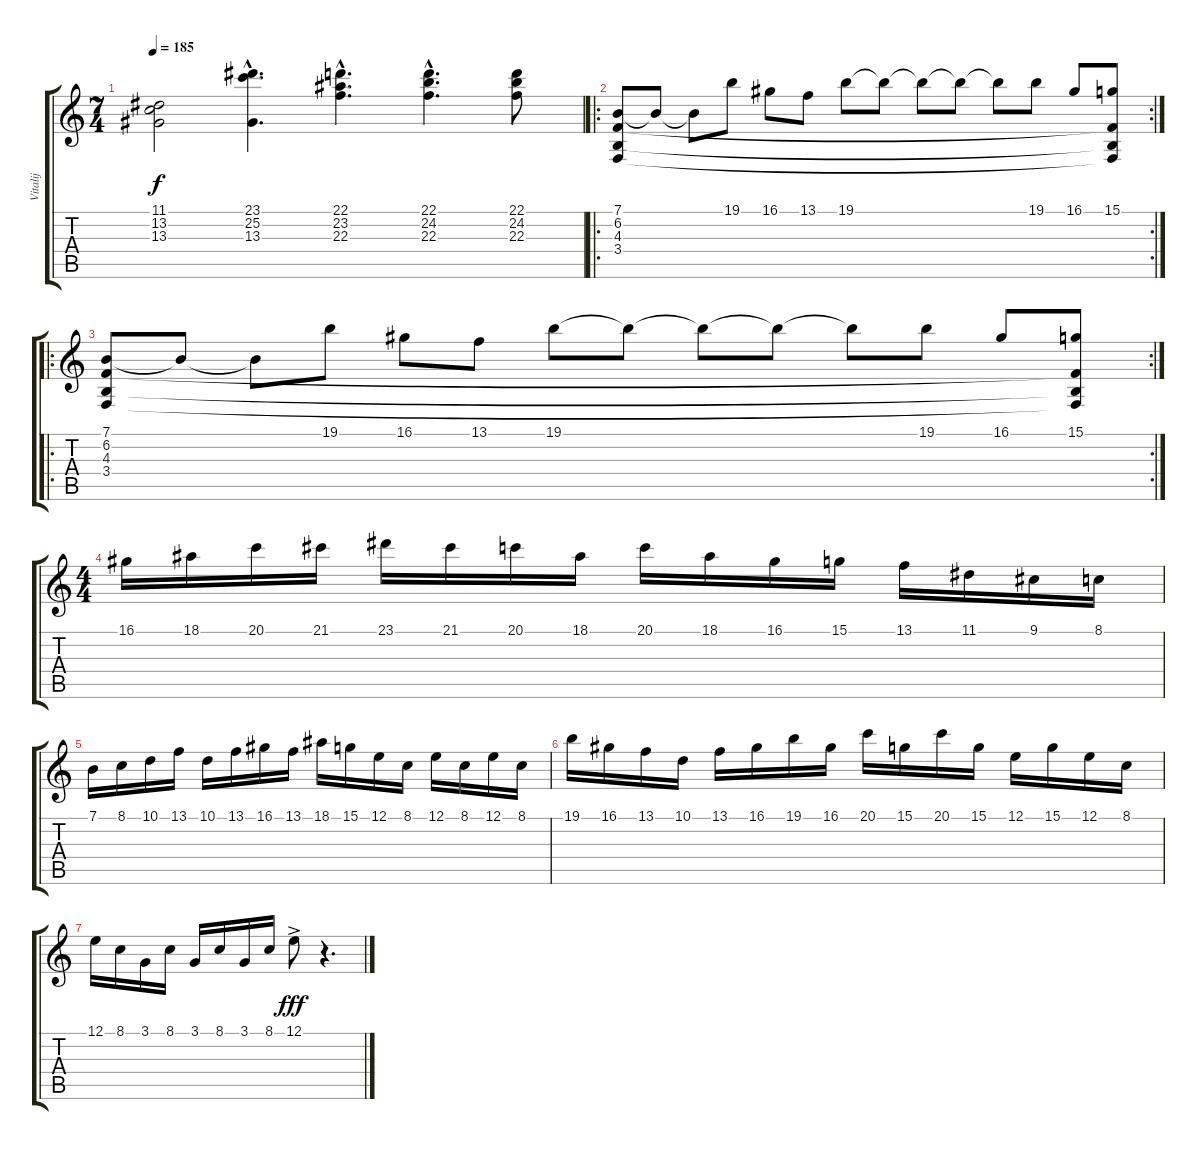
\track ("Vitalij" "Vitalij") {instrument electricgrandpiano}
\staff {score tabs}
\tuning (E4 B3 G3 D3 A2 E2) {hide}
\ts (7 4)
\tempo 185
\clef g2
\ks c
(11.1 13.2 13.3).2{dy f} (23.1{hac} 25.2{hac} 13.3{hac}).4{d} (22.1{hac} 23.2{hac} 22.3{hac}).4{d} (22.1{hac} 24.2{hac} 22.3{hac}).4{d} (22.1 24.2 22.3).8 |
\ro
\rc 2
(7.1 6.2 4.3 3.4).8{volume 9 instrument rockorgan} 7.1{t}.8 7.1{t}.8 19.1.8 16.1.8 13.1.8 19.1.8 19.1{t}.8 19.1{t}.8 19.1{t}.8 19.1{t}.8 19.1.8 16.1.8 (15.1 6.2{t} 4.3{t} 3.4{t}).8 |
\ro
\rc 2
(7.1 6.2 4.3 3.4).8 7.1{t}.8 7.1{t}.8 19.1.8 16.1.8 13.1.8 19.1.8 19.1{t}.8 19.1{t}.8 19.1{t}.8 19.1{t}.8 19.1.8 16.1.8 (15.1 6.2{t} 4.3{t} 3.4{t}).8 |
\ts (4 4)
16.1.16{instrument percussiveorgan} 18.1.16 20.1.16 21.1.16 23.1.16 21.1.16 20.1.16 18.1.16 20.1.16 18.1.16 16.1.16 15.1.16 13.1.16 11.1.16 9.1.16 8.1.16 |
7.1.16 8.1.16 10.1.16 13.1.16 10.1.16 13.1.16 16.1.16 13.1.16 18.1.16 15.1.16 12.1.16 8.1.16 12.1.16 8.1.16 12.1.16 8.1.16 |
19.1.16 16.1.16 13.1.16 10.1.16 13.1.16 16.1.16 19.1.16 16.1.16 20.1.16 15.1.16 20.1.16 15.1.16 12.1.16 15.1.16 12.1.16 8.1.16 |
12.1.16 8.1.16 3.1.16 8.1.16 3.1.16 8.1.16 3.1.16 8.1.16 12.1{ac}.8{dy fff} r.4{d}
